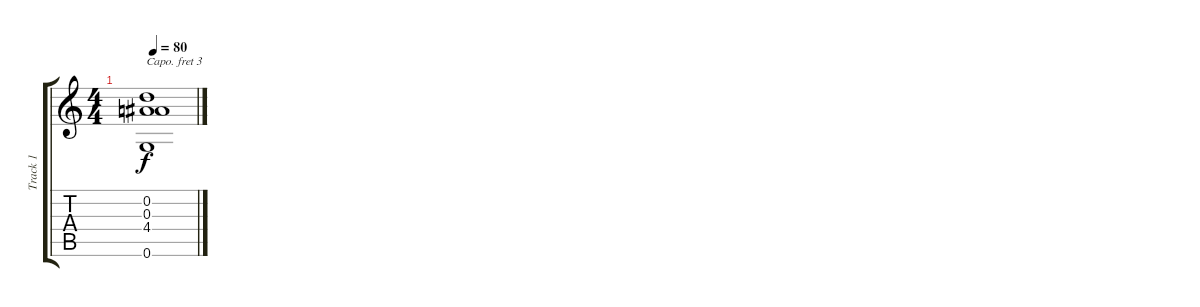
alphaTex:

\track ("Track 1" "Track 1") {instrument acousticguitarnylon}
\staff {score tabs}
\capo 3
\tuning (E4 B3 G3 D3 A2 E2) {hide}
\ts (4 4)
\tempo 80
\clef g2
\ks c
(0.2{t} 0.3{t} 4.4{t} 0.6{t}).1{dy f}
